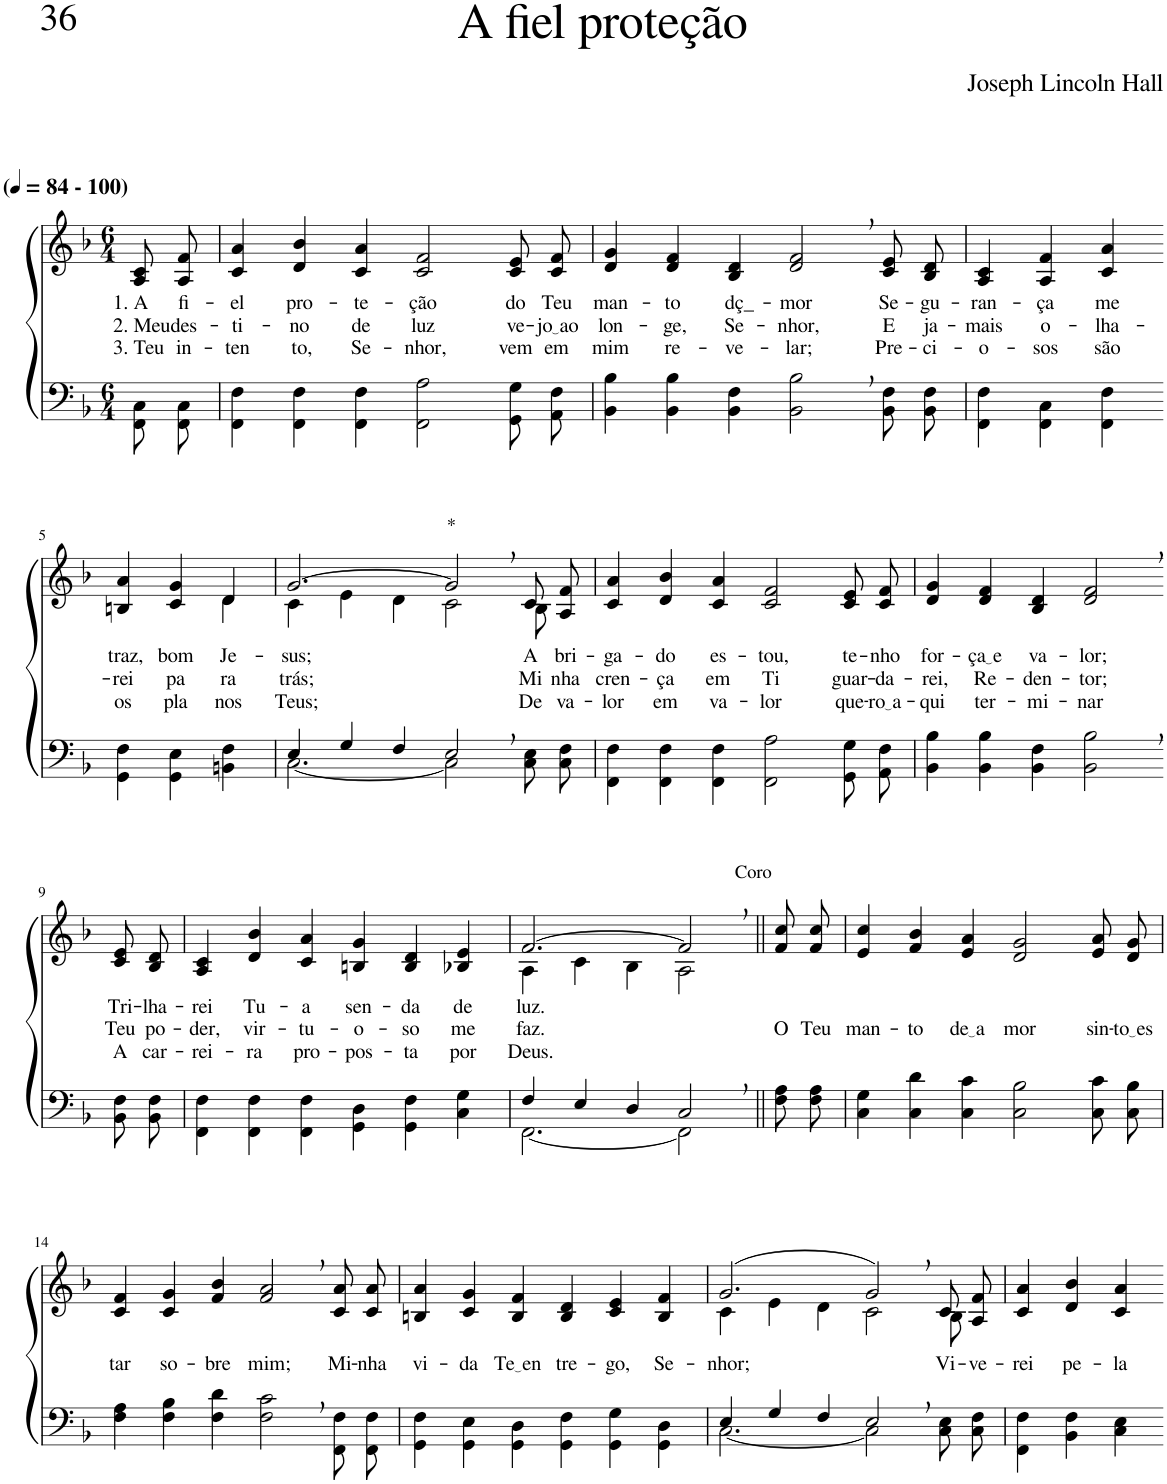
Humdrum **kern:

**kern	**kern	**text	**text	**text
*part2	*part1	*part1	*part1	*part1
*staff2	*staff1	*staff1	*staff1	*staff1
*I"Parte III e IV	*I"Parte I e II	*	*	*
*clefF4	*clefG2	*	*	*
*Trd-1c-2	*Trd-1c-2	*	*	*
*k[b-]	*k[b-]	*	*	*
*M6/4	*M6/4	*	*	*
*MM84	*MM84	*	*	*
=1	=1	=1	=1	=1
!	!LO:TX:a:B:t=(	!	!	!
!	!LO:TX:a:B:t=- 100)	!	!	!
!	!	!LO:LY:b	!LO:LY:b	!LO:LY:b
8FF/ 8C/L	8A/ 8c/L	1. A	2. Meu	3. Teu
!	!	!LO:LY:b	!LO:LY:b	!LO:LY:b
8FF/ 8C/J	8A/ 8f/J	fi-	des-	in-
=2	=2	=2	=2	=2
!	!	!LO:LY:b	!LO:LY:b	!LO:LY:b
4FF\ 4F\	4c/ 4a/	-el	-ti-	-ten
!	!	!LO:LY:b	!LO:LY:b	!LO:LY:b
4FF\ 4F\	4d/ 4b-/	pro-	-no	to,
!	!	!LO:LY:b	!LO:LY:b	!LO:LY:b
4FF\ 4F\	4c/ 4a/	-te-	de	Se-
!	!	!LO:LY:b	!LO:LY:b	!LO:LY:b
2FF\ 2A\	2c/ 2f/	-ção	luz	-nhor,
!	!	!LO:LY:b	!LO:LY:b	!LO:LY:b
8GG/ 8G/L	8c/ 8e/L	do	ve-	vem
!	!	!LO:LY:b	!LO:LY:b	!LO:LY:b
8AA/ 8F/J	8c/ 8f/J	Teu	jo ao	em
=3	=3	=3	=3	=3
!	!	!LO:LY:b	!LO:LY:b	!LO:LY:b
4BB-\ 4B-\	4d/ 4g/	man-	lon-	mim
!	!	!LO:LY:b	!LO:LY:b	!LO:LY:b
4BB-\ 4B-\	4d/ 4f/	-to	-ge,	re-
!	!	!LO:LY:b	!LO:LY:b	!LO:LY:b
4BB-\ 4F\	4B-/ 4d/	dç_-	Se-	-ve-
!	!	!LO:LY:b	!LO:LY:b	!LO:LY:b
2BB-\, 2B-\,	2d/, 2f/,	-mor	-nhor,	-lar;
!	!	!LO:LY:b	!LO:LY:b	!LO:LY:b
8BB-\ 8F\L	8c/ 8e/L	Se-	E	Pre-
!	!	!LO:LY:b	!LO:LY:b	!LO:LY:b
8BB-\ 8F\J	8B-/ 8d/J	-gu-	ja-	-ci-
=4	=4	=4	=4	=4
!	!	!LO:LY:b	!LO:LY:b	!LO:LY:b
4FF\ 4F\	4A/ 4c/	-ran-	-mais	-o-
!	!	!LO:LY:b	!LO:LY:b	!LO:LY:b
4FF\ 4C\	4A/ 4f/	-ça	o-	-sos
!	!	!LO:LY:b	!LO:LY:b	!LO:LY:b
4FF\ 4F\	4c/ 4a/	me	-lha-	são
!!LO:LB:g=z
=5-	=5-	=5-	=5-	=5-
!	!	!LO:LY:b	!LO:LY:b	!LO:LY:b
*	*^	*	*	*
4GG\ 4F\	4Bn/ 4a/	2ryy	traz,	-rei	os
!	!	!	!LO:LY:b	!LO:LY:b	!LO:LY:b
4GG\ 4E\	4c/ 4g/	.	bom	pa-	pla-
!	!	!	!LO:LY:b	!LO:LY:b	!LO:LY:b
4BBn\ 4F\	4d/	4d\	Je-	-ra	-nos
=6	=6	=6	=6	=6	=6
*^	*	*	*	*	*
!	!	!LO:TX:a:t=*	!	!	!	!
!	!	!	!	!LO:LY:b	!LO:LY:b	!LO:LY:b
4E/	[2.C\	[2.g/	4c\	-sus;	trás;	Teus;
4G/	.	.	4e\	.	.	.
4F/	.	.	4d\	.	.	.
2E,/	2C\]	2g,/]	2c\	.	.	.
!	!	!	!	!LO:LY:b	!LO:LY:b	!LO:LY:b
4ryy	8C\ 8E\L	8c/L	8B-\	A-	Mi-	De
!	!	!	!	!LO:LY:b	!LO:LY:b	!LO:LY:b
.	8C\ 8F\J	8A/ 8f/J	8ryy	-bri-	-nha	va-
=7	=7	=7	=7	=7	=7	=7
!	!	!	!	!LO:LY:b	!LO:LY:b	!LO:LY:b
*v	*v	*	*	*	*	*
*	*v	*v	*	*	*
4FF\ 4F\	4c/ 4a/	-ga-	cren-	-lor
!	!	!LO:LY:b	!LO:LY:b	!LO:LY:b
4FF\ 4F\	4d/ 4b-/	-do	-ça	em
!	!	!LO:LY:b	!LO:LY:b	!LO:LY:b
4FF\ 4F\	4c/ 4a/	es-	em	va-
!	!	!LO:LY:b	!LO:LY:b	!LO:LY:b
2FF\ 2A\	2c/ 2f/	-tou,	Ti	-lor
!	!	!LO:LY:b	!LO:LY:b	!LO:LY:b
8GG/ 8G/L	8c/ 8e/L	te-	guar-	que-
!	!	!LO:LY:b	!LO:LY:b	!LO:LY:b
8AA/ 8F/J	8c/ 8f/J	-nho	-da-	ro a
=8	=8	=8	=8	=8
!	!	!LO:LY:b	!LO:LY:b	!LO:LY:b
4BB-\ 4B-\	4d/ 4g/	for-	-rei,	-qui
!	!	!LO:LY:b	!LO:LY:b	!LO:LY:b
4BB-\ 4B-\	4d/ 4f/	ça e	Re-	ter-
!	!	!LO:LY:b	!LO:LY:b	!LO:LY:b
4BB-\ 4F\	4B-/ 4d/	va-	-den-	-mi-
!	!	!LO:LY:b	!LO:LY:b	!LO:LY:b
2BB-\, 2B-\,	2d/, 2f/,	-lor;	-tor;	-nar
!!LO:LB:g=z
=9-	=9-	=9-	=9-	=9-
!	!	!LO:LY:b	!LO:LY:b	!LO:LY:b
8BB-\ 8F\L	8c/ 8e/L	Tri-	Teu	A
!	!	!LO:LY:b	!LO:LY:b	!LO:LY:b
8BB-\ 8F\J	8B-/ 8d/J	-lha-	po-	car-
=10	=10	=10	=10	=10
!	!	!LO:LY:b	!LO:LY:b	!LO:LY:b
4FF\ 4F\	4A/ 4c/	-rei	der,	-rei-
!	!	!LO:LY:b	!LO:LY:b	!LO:LY:b
4FF\ 4F\	4d/ 4b-/	Tu-	-vir-	-ra
!	!	!LO:LY:b	!LO:LY:b	!LO:LY:b
4FF\ 4F\	4c/ 4a/	-a	-tu-	pro-
!	!	!LO:LY:b	!LO:LY:b	!LO:LY:b
4GG\ 4D\	4Bn/ 4g/	sen-	-o-	-pos-
!	!	!LO:LY:b	!LO:LY:b	!LO:LY:b
4GG\ 4F\	4B/ 4d/	-da	-so	-ta
!	!	!LO:LY:b	!LO:LY:b	!LO:LY:b
4C\ 4G\	4B-X/ 4e/	de	me	por
=11	=11	=11	=11	=11
*^	*^	*	*	*
!	!	!	!	!LO:LY:b	!LO:LY:b	!LO:LY:b
4F/	[2.FF\	[2.f/	4A\	luz.	faz.	Deus.
4E/	.	.	4c\	.	.	.
4D/	.	.	4B-\	.	.	.
!	!	!LO:TX:a:t=Coro	!	!	!	!
2C,/	2FF\]	2f,/]	2A\	.	.	.
=12||	=12||	=12||	=12||	=12||	=12||	=12||
!	!	!	!	!	!LO:LY:b	!
*v	*v	*	*	*	*	*
*	*v	*v	*	*	*
8F\ 8A\L	8f/ 8cc/L	.	O	.
!	!	!	!LO:LY:b	!
8F\ 8A\J	8f/ 8cc/J	.	Teu	.
=13	=13	=13	=13	=13
!	!	!	!LO:LY:b	!
4C\ 4G\	4e/ 4cc/	.	man-	.
!	!	!	!LO:LY:b	!
4C\ 4d\	4f/ 4b-/	.	-to	.
!	!	!	!LO:LY:b	!
4C\ 4c\	4e/ 4a/	.	de a	.
!	!	!	!LO:LY:b	!
2C\ 2B-\	2d/ 2g/	.	mor	.
!	!	!	!LO:LY:b	!
8C\ 8c\L	8e/ 8a/L	.	sin-	.
!	!	!	!LO:LY:b	!
8C\ 8B-\J	8d/ 8g/J	.	to es	.
!!LO:LB:g=z
=14	=14	=14	=14	=14
!	!	!LO:LY:b	!	!
4F\ 4A\	4c/ 4f/	tar	.	.
!	!	!LO:LY:b	!	!
4F\ 4B-\	4c/ 4g/	so-	.	.
!	!	!LO:LY:b	!	!
4F\ 4d\	4f/ 4b-/	-bre	.	.
!	!	!LO:LY:b	!	!
2F\, 2c\,	2f/, 2a/,	mim;	.	.
!	!	!LO:LY:b	!	!
8FF/ 8F/L	8c/ 8a/L	Mi-	.	.
!	!	!LO:LY:b	!	!
8FF/ 8F/J	8c/ 8a/J	-nha	.	.
=15	=15	=15	=15	=15
!	!	!LO:LY:b	!	!
4GG\ 4F\	4Bn/ 4a/	vi-	.	.
!	!	!LO:LY:b	!	!
4GG\ 4E\	4c/ 4g/	-da	.	.
!	!	!LO:LY:b	!	!
4GG\ 4D\	4B/ 4f/	Te en	.	.
!	!	!LO:LY:b	!	!
4GG\ 4F\	4B/ 4d/	tre-	.	.
!	!	!LO:LY:b	!	!
4GG\ 4G\	4c/ 4e/	-go,	.	.
!	!	!LO:LY:b	!	!
4GG\ 4D\	4B/ 4f/	Se-	.	.
=16	=16	=16	=16	=16
*^	*	*	*	*
!	!	!	!LO:LY:b	!	!
*	*	*^	*	*	*
4E/	[2.C\	(2.g/	4c\	-nhor;	.	.
4G/	.	.	4e\	.	.	.
4F/	.	.	4d\	.	.	.
2E,/	2C\]	2g,/)	2c\	.	.	.
!	!	!	!	!LO:LY:b	!	!
4ryy	8C\ 8E\L	8c/L	8B-\	Vi-	.	.
!	!	!	!	!LO:LY:b	!	!
.	8C\ 8F\J	8A/ 8f/J	8ryy	-ve-	.	.
=17	=17	=17	=17	=17	=17	=17
!	!	!	!	!LO:LY:b	!	!
*v	*v	*	*	*	*	*
*	*v	*v	*	*	*
4FF\ 4F\	4c/ 4a/	-rei	.	.
!	!	!LO:LY:b	!	!
4BB-\ 4F\	4d/ 4b-/	pe-	.	.
!	!	!LO:LY:b	!	!
4C\ 4E\	4c/ 4a/	-la	.	.
=-	=-	=-	=-	=-
*-	*-	*-	*-	*-
